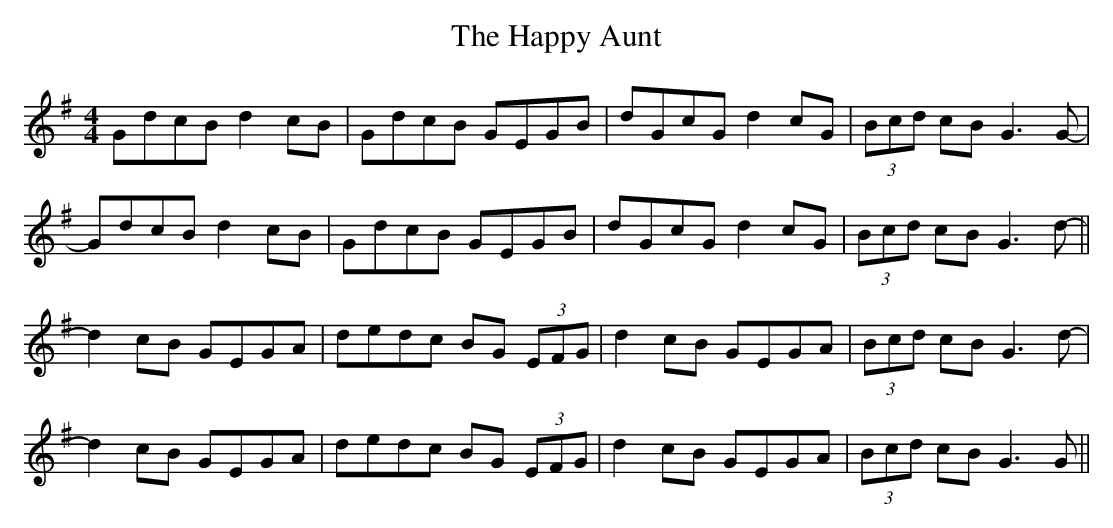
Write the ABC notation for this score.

X:1
T: The Happy Aunt
M: 4/4
L: 1/8
K: Gmaj
GdcB d2cB|GdcB GEGB|dGcG d2cG|(3Bcd cB G3G-|
GdcB d2cB|GdcB GEGB|dGcG d2cG|(3Bcd cB G3d-||
d2 cB GEGA|dedc BG (3EFG|d2cB GEGA|(3Bcd cB G3d-|
d2 cB GEGA|dedc BG (3EFG|d2cB GEGA|(3Bcd cB G3G||
